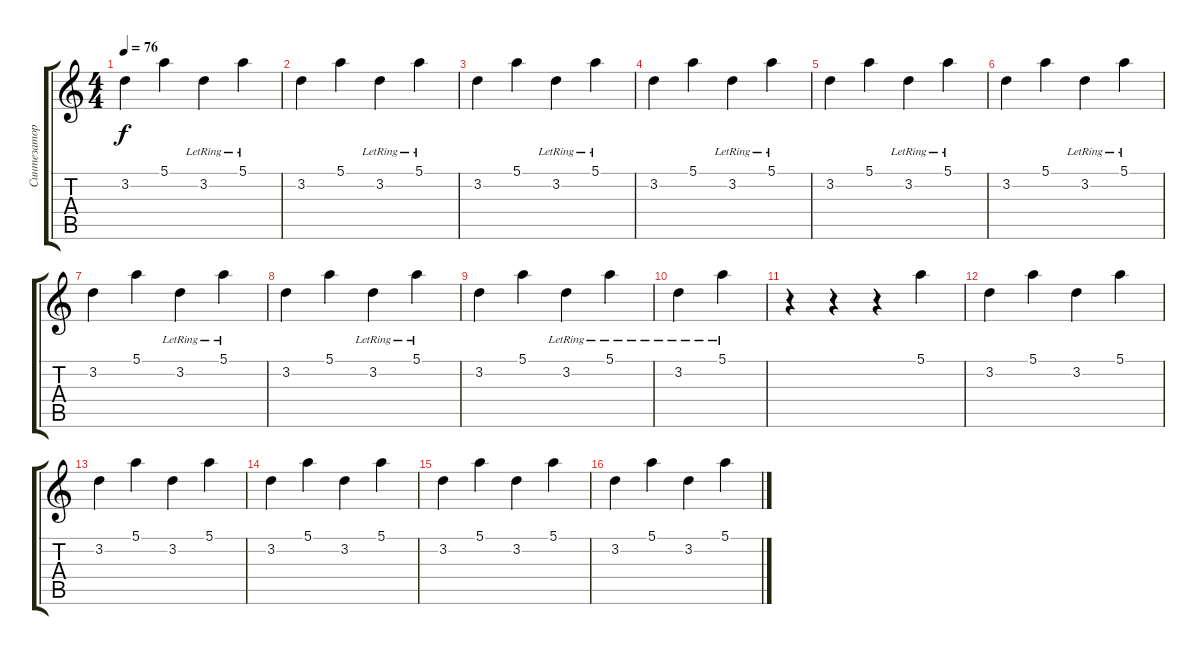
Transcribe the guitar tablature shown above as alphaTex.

\track ("Синтезатор" "Синтезатор") {instrument acousticguitarnylon}
\staff {score tabs}
\tuning (E4 B3 G3 D3 A2 E2) {hide}
\ts (4 4)
\tempo 76
\clef g2
\ks c
3.2.4{dy f} 5.1.4 3.2{lr}.4 5.1{lr}.4 |
3.2.4 5.1.4 3.2{lr}.4 5.1{lr}.4 |
3.2.4 5.1.4 3.2{lr}.4 5.1{lr}.4 |
3.2.4 5.1.4 3.2{lr}.4 5.1{lr}.4 |
3.2.4 5.1.4 3.2{lr}.4 5.1{lr}.4 |
3.2.4 5.1.4 3.2{lr}.4 5.1{lr}.4 |
3.2.4 5.1.4 3.2{lr}.4 5.1{lr}.4 |
3.2.4 5.1.4 3.2{lr}.4 5.1{lr}.4 |
3.2.4 5.1.4 3.2{lr}.4 5.1{lr}.4 |
3.2{lr}.4 5.1{lr}.4 |
r.4 r.4 r.4 5.1.4 |
3.2.4 5.1.4 3.2.4 5.1.4 |
3.2.4 5.1.4 3.2.4 5.1.4 |
3.2.4 5.1.4 3.2.4 5.1.4 |
3.2.4 5.1.4 3.2.4 5.1.4 |
3.2.4 5.1.4 3.2.4 5.1.4
